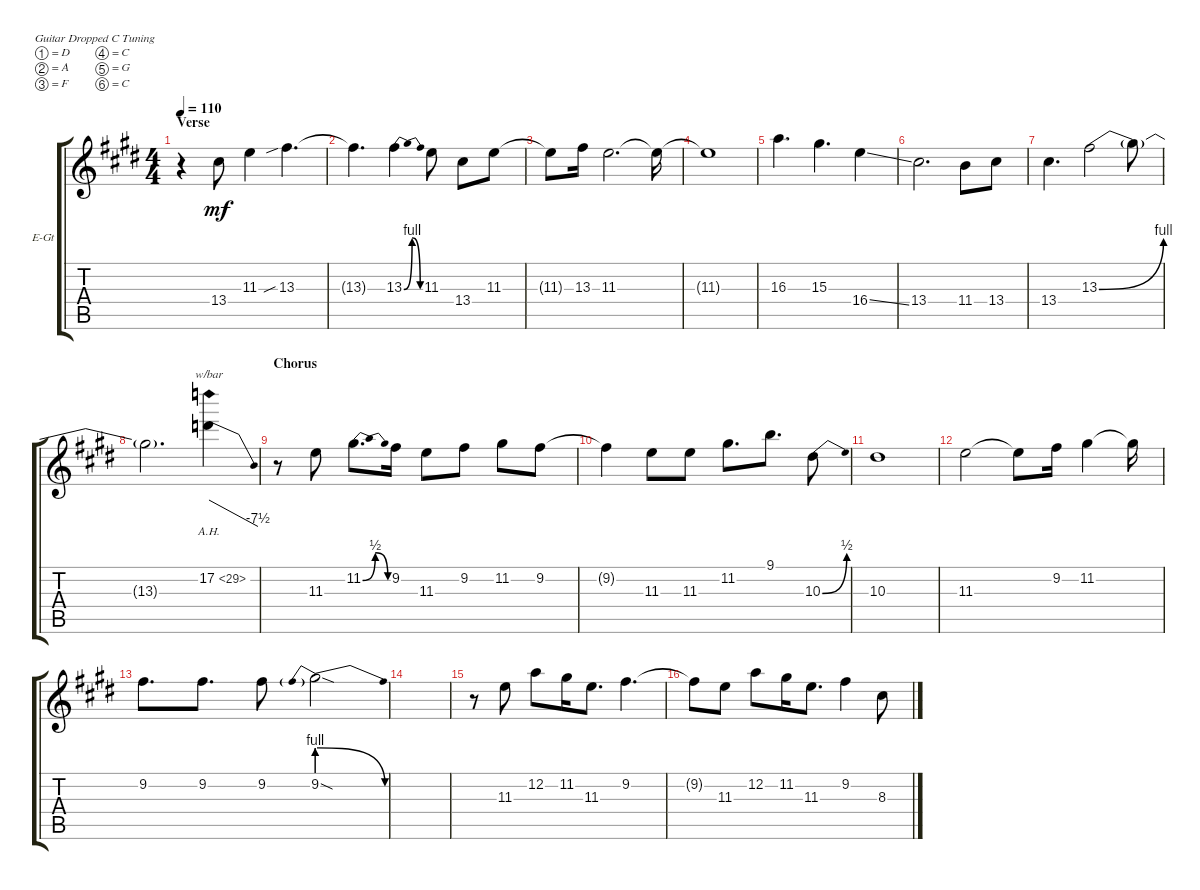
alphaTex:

\bracketExtendMode groupsimilarinstruments
\firstSystemTrackNameOrientation horizontal
\otherSystemsTrackNameOrientation horizontal
\track ("Lead Guitar 2" "E-Gt") {instrument overdrivenguitar}
\staff {score tabs}
\tuning (D4 A3 F3 C3 G2 C2)
\ts (4 4)
\section ("" "Verse")
\tempo 110
\clef g2
\scale
0.333333
\ks c#minor
r.4{dy mf} 13.4.8 11.3.4 13.3{sib}.4{d} |
\scale
0.333333 13.3{t}.4{d} 13.3{be (bendrelease 0 0 16.2 4 49.8 4 59.4 0)}.4 11.3.8 13.4.8 11.3.8 |
\scale
0.333333 11.3{t}.8 13.3.16 11.3.2{d} 11.3{t}.16 |
\scale
0.333333 11.3{t}.1 |
\scale
0.333333 16.3.4{d} 15.3.4{d} 16.4{ss}.4 |
\scale
0.333333 13.4.2{d} 11.4.8 13.4.8 |
\scale
0.333333 13.4.4{d} 13.3{be (bend 0 0 15 4)}.2 13.3{t}.8 |
\scale
0.333333 13.3{t}.2{d} 17.2{ah 12}.4{tbe (dive default 0 0 60 -30)} |
\section ("" "Chorus")
\scale
0.333333 r.8 11.3.8 11.2{be (bendrelease 0 0 10.2 2 29.4 2 49.8 0)}.8{d} 9.2.16 11.3.8 9.2.8 11.2.8 9.2.8 |
\scale
0.333333 9.2{t}.4 11.3.8 11.3.8 11.2.8{d} 9.1.8{d} 10.3{be (bend 0 0 15 2)}.8 |
\scale
0.333333 10.3.1 |
\scale
0.333333 11.3.2 11.3{t}.8 9.2.16 11.2.4 11.2{t}.16 |
\scale
0.333333 9.2.8{d} 9.2.8{d} 9.2.8 9.2{be (prebendrelease 0 4 59.4 0) sod}.2 |
\scale
0.333333 |
\scale
0.333333 r.8 11.3.8 12.2.8 11.2.16 11.3.8{d} 9.2.4{d} |
\scale
0.333333 9.2{t}.8 11.3.8 12.2.8 11.2.16 11.3.8{d} 9.2.4 8.3.8
